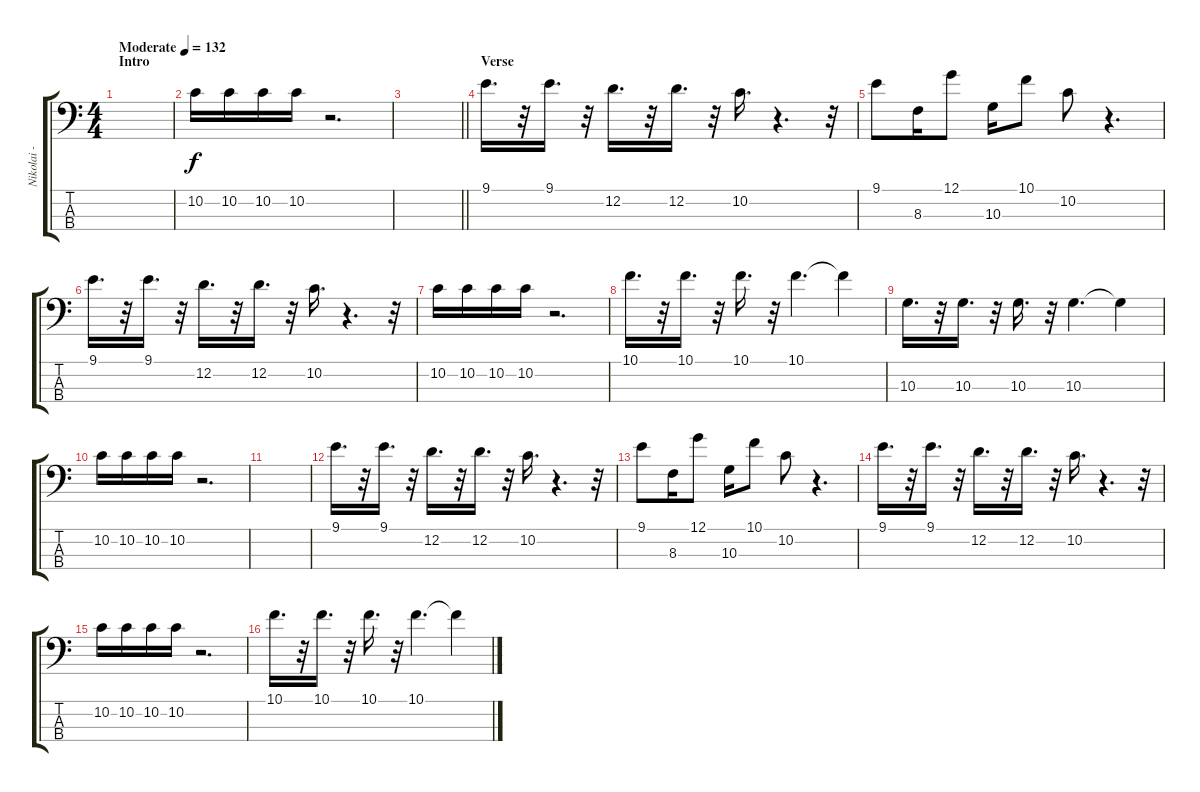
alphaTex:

\track ("Nikolai - Bass MIDI" "Nikolai - ") {instrument electricbassfinger}
\staff {score tabs}
\tuning (G2 D2 A1 E1) {hide}
\ts (4 4)
\section ("" "Intro")
\tempo (132 "Moderate")
\clef f4
\ks c
|
10.2.16 10.2.16 10.2.16 10.2.16 r.2{d} |
\barLineRight lightlight
|
\section ("" "Verse")
9.1.16{d} r.32 9.1.16{d} r.32 12.2.16{d} r.32 12.2.16{d} r.32 10.2.16{d} r.4{d} r.32 |
9.1.8 8.3.16 12.1.8 10.3.16 10.1.8 10.2.8 r.4{d} |
9.1.16{d} r.32 9.1.16{d} r.32 12.2.16{d} r.32 12.2.16{d} r.32 10.2.16{d} r.4{d} r.32 |
10.2.16 10.2.16 10.2.16 10.2.16 r.2{d} |
10.1.16{d} r.32 10.1.16{d} r.32 10.1.16{d} r.32 10.1.4{d} 10.1{t}.4 |
10.3.16{d volume 15 instrument electricbassfinger} r.32 10.3.16{d} r.32 10.3.16{d} r.32 10.3.4{d} 10.3{t}.4 |
10.2.16{volume 15 instrument electricbassfinger} 10.2.16 10.2.16 10.2.16 r.2{d} |
|
9.1.16{d} r.32 9.1.16{d} r.32 12.2.16{d} r.32 12.2.16{d} r.32 10.2.16{d} r.4{d} r.32 |
9.1.8 8.3.16 12.1.8 10.3.16 10.1.8 10.2.8 r.4{d} |
9.1.16{d} r.32 9.1.16{d} r.32 12.2.16{d} r.32 12.2.16{d} r.32 10.2.16{d} r.4{d} r.32 |
10.2.16 10.2.16 10.2.16 10.2.16 r.2{d} |
10.1.16{d} r.32 10.1.16{d} r.32 10.1.16{d} r.32 10.1.4{d} 10.1{t}.4
